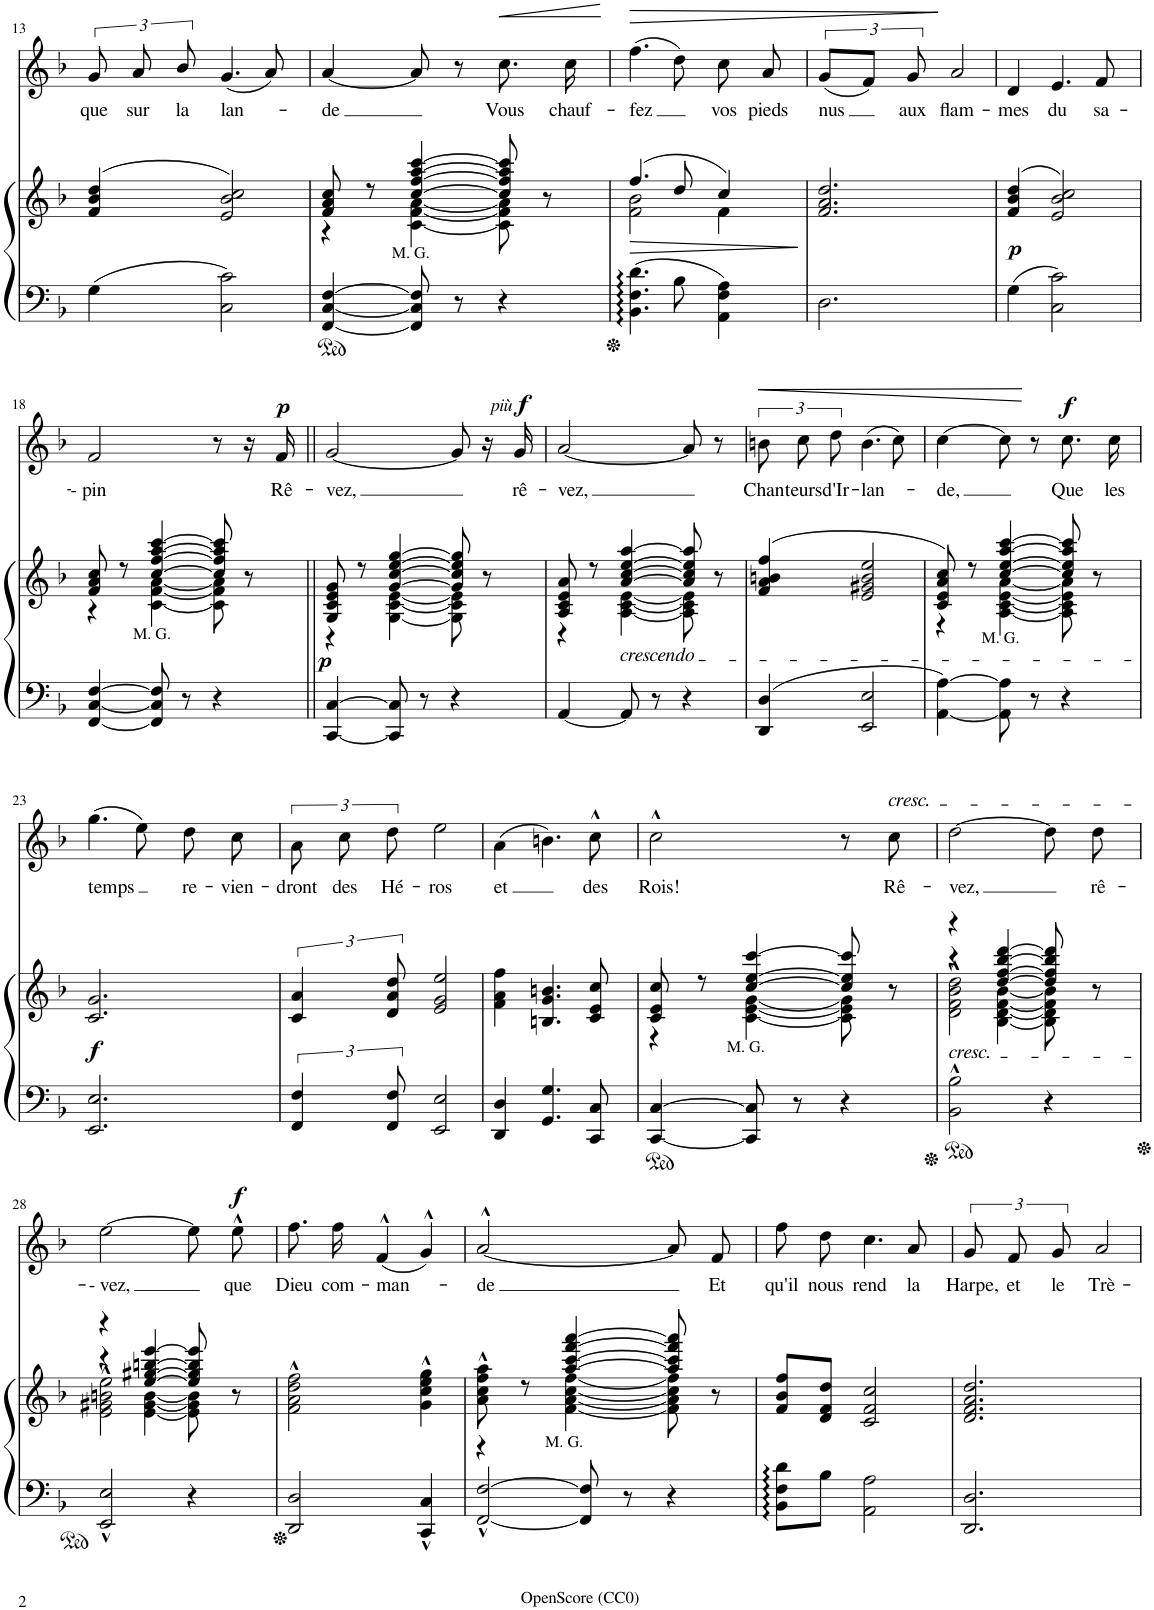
**kern	**kern	**dynam	**kern	**text	**dynam
*part2	*part2	*part2	*part1	*part1	*part1
*staff3	*staff2	*staff2/3	*staff1	*staff1	*staff1
*I"Piano	*	*	*I"Chant Voice	*	*
*I'Pno	*	*	*	*	*
!!LO:PB:g=z
*clefF4	*clefG2	*	*clefG2	*	*
*k[b-]	*k[b-]	*	*k[b-]	*	*
*M3/4	*M3/4	*	*M3/4	*	*
=13	=13	=13	=13	=13	=13
!	!	!	!	!LO:LY:b	!
4G\	(>4f/ 4b-/ 4dd/	.	12g/	que	.
!	!	!	!	!LO:LY:b	!
.	.	.	12a/	sur	.
!	!	!	!	!LO:LY:b	!
.	.	.	12b-/	la	.
!	!	!	!	!LO:LY:b	!
2C\ 2c\	2e/ 2b-/ 2cc/)	.	(4.g/	lan-	.
.	.	.	8a/)	.	.
=14	=14	=14	=14	=14	=14
*	*^	*	*	*	*
!	!	!	!	!	!LO:LY:b	!
[4FF/ [4C/ [4F/	8f/ 8a/ 8cc/	4r	.	[4a/	-de	.
.	8r	.	.	.	.	.
!	!LO:TX:b:t=M. G.	!	!	!	!	!
8FF/] 8C/] 8F/]	[4cc/ [4ff/ [4aa/ [4ccc/	[4c\ [4f\ [<4a\	.	8a/]	.	.
8r	.	.	.	8r	.	.
!	!	!	!	!	!LO:LY:b	!LO:HP:b
4r	8cc/] 8ff/] 8aa/] 8ccc/]	8c\] 8f\] 8a\]	.	8.cc\	Vous	<
.	8r	8ryy	.	.	.	.
!	!	!	!	!	!LO:LY:b	!
.	.	.	.	16cc\	chauf-	.
*	*v	*v	*	*	*	*
.	.	.	.	.	[
=15	=15	=15	=15	=15	=15
!	!	!LO:HP:b	!	!LO:LY:b	!LO:HP:b
*	*^	*	*	*	*
4.BB-\ 4.F\ 4.d\	(4.ff/	2f\ 2b-\	>	(4.ff\	-fez	>
8B-\	8dd/	.	.	8dd\)	.	.
!	!	!	!	!	!LO:LY:b	!
4AA\ 4F\ 4A\	4cc/)	4f\	.	8cc\	vos	.
!	!	!	!	!	!LO:LY:b	!
.	.	.	.	8a/	pieds	.
*	*v	*v	*	*	*	*
.	.	]	.	.	.
=16	=16	=16	=16	=16	=16
!	!	!	!	!LO:LY:b	!
2.D\	2.f/ 2.a/ 2.dd/	.	(12g/L	nus	.
.	.	.	12f/J)	.	.
!	!	!	!	!LO:LY:b	!
.	.	.	12g/	aux	.
!	!	!	!	!LO:LY:b	!
.	.	.	2a/	flam-	]
=17	=17	=17	=17	=17	=17
!	!	!LO:DY:b	!	!LO:LY:b	!
4G\	(>4f/ 4b-/ 4dd/	p	4d/	-mes	.
!	!	!	!	!LO:LY:b	!
2C\ 2c\	2e/ 2b-/ 2cc/)	.	4.e/	du	.
!	!	!	!	!LO:LY:b	!
.	.	.	8f/	sa-	.
!!LO:LB:g=z
=18	=18	=18	=18	=18	=18
*	*^	*	*	*	*
!	!	!	!	!	!LO:LY:b	!
[4FF/ [4C/ [4F/	8f/ 8a/ 8cc/	4r	.	2f/	-- pin	.
.	8r	.	.	.	.	.
!	!LO:TX:b:t=M. G.	!	!	!	!	!
8FF/] 8C/] 8F/]	[4cc/ [4ff/ [4aa/ [4ccc/	[4c\ [4f\ [<4a\	.	.	.	.
8r	.	.	.	.	.	.
4r	8cc/] 8ff/] 8aa/] 8ccc/]	8c\] 8f\] 8a\]	.	8r	.	.
.	8r	8ryy	.	16r	.	.
!	!	!	!	!	!LO:LY:b	!LO:DY:a
.	.	.	.	16f/	Rê-	p
=19||	=19||	=19||	=19||	=19||	=19||	=19||
!	!	!	!LO:DY:b	!	!LO:LY:b	!
[4CC/ [4C/	8G/ 8c/ 8e/ 8g/	4r	p	[2g/	-vez,	.
.	8r	.	.	.	.	.
8CC/] 8C/]	[4g/ [4cc/ [4ee/ [4gg/	[4G\ [4c\ [<4e\	.	.	.	.
8r	.	.	.	.	.	.
4r	8g/] 8cc/] 8ee/] 8gg/]	8G\] 8c\] 8e\]	.	8g/]	.	.
.	8r	8ryy	.	16r	.	.
!	!	!	!	!	!LO:LY:b	!LO:DY:a
!	!	!	!	!	!	!LO:DY:n=1:a
.	.	.	.	16g/	rê-	other-dynamics f
=20	=20	=20	=20	=20	=20	=20
!	!	!	!	!	!LO:LY:b	!
[4AA/	8A/ 8c/ 8e/ 8a/	4r	.	[2a/	-vez,	.
.	8r	.	.	.	.	.
!	!LO:TX:b:i:t=crescendo	!	!	!	!	!
8AA/]	[4a/ [4cc/ [4ee/ [4aa/	[4A\ [4c\ [<4e\	.	.	.	.
8r	.	.	.	.	.	.
4r	8a/] 8cc/] 8ee/] 8aa/]	8A\] 8c\] 8e\]	.	8a/]	.	.
.	8r	8ryy	.	8r	.	.
=21	=21	=21	=21	=21	=21	=21
!	!	!	!	!	!LO:LY:b	!LO:HP:b
*	*v	*v	*	*	*	*
4DD/ 4D/	(>4f/ 4a/ 4bn/ 4ff/	.	12bn\	Chan-	<
!	!	!	!	!LO:LY:b	!
.	.	.	12cc\	-teurs	.
!	!	!	!	!LO:LY:b	!
.	.	.	12dd\	d'Ir-	.
!	!	!	!	!LO:LY:b	!
2EE/ 2E/	2e/ 2g#X/ 2b/ 2ee/	.	(4.b\	-lan-	.
.	.	.	8cc\)	.	.
=22	=22	=22	=22	=22	=22
*	*^	*	*	*	*
!	!	!	!	!	!LO:LY:b	!
[4AA\ [4A\	8c/ 8e/ 8a/ 8cc/)	4r	.	[4cc\	-de,	.
.	8r	.	.	.	.	.
!	!LO:TX:b:t=M. G.	!	!	!	!	!
8AA\] 8A\]	[4cc/ [4ee/ [4aa/ [4ccc/	[4A\ [4c\ [<4e\ [4a\	.	8cc\]	.	.
8r	.	.	.	8r	.	[
!	!	!	!	!	!LO:LY:b	!LO:DY:a
4r	8cc/] 8ee/] 8aa/] 8ccc/]	8A\] 8c\] 8e\] 8a\]	.	8.cc\	Que	f
.	8r	8ryy	.	.	.	.
!	!	!	!	!	!LO:LY:b	!
.	.	.	.	16cc\	les	.
*	*v	*v	*	*	*	*
!!LO:LB:g=z
=23	=23	=23	=23	=23	=23
!	!	!LO:DY:b	!	!LO:LY:b	!
2.EE/ 2.E/	2.c/ 2.g/	f	(4.gg\	temps	.
.	.	.	8ee\)	.	.
!	!	!	!	!LO:LY:b	!
.	.	.	8dd\	re-	.
!	!	!	!	!LO:LY:b	!
.	.	.	8cc\	-vien-	.
=24	=24	=24	=24	=24	=24
!	!	!	!	!LO:LY:b	!
6FF/ 6F/	6c/ 6a/	.	12a\	-dront	.
!	!	!	!	!LO:LY:b	!
.	.	.	12cc\	des	.
!	!	!	!	!LO:LY:b	!
12FF/ 12F/	12d/ 12a/ 12dd/	.	12dd\	Hé-	.
!	!	!	!	!LO:LY:b	!
2EE/ 2E/	2e/ 2g/ 2ee/	.	2ee\	-ros	.
=25	=25	=25	=25	=25	=25
!	!	!	!	!LO:LY:b	!
4DD/ 4D/	4f\ 4a\ 4ff\	.	(4a\	et	.
4.GG/ 4.G/	4.Bn/ 4.g/ 4.bn/	.	4.bn\)	.	.
!	!	!	!	!LO:LY:b	!
8CC/ 8C/	8c/ 8e/ 8cc/	.	8cc^^\	des	.
=26	=26	=26	=26	=26	=26
*	*^	*	*	*	*
!	!	!	!	!	!LO:LY:b	!
[4CC/ [4C/	8c/ 8e/ 8cc/	4r	.	2cc^^\	Rois!	.
.	8r	.	.	.	.	.
!	!LO:TX:b:t=M. G.	!	!	!	!	!
8CC/] 8C/]	[4cc/ [4ee/ [4ccc/	[4c\ [4e\ [<4g\	.	.	.	.
8r	.	.	.	.	.	.
4r	8cc/] 8ee/] 8ccc/]	8c\] 8e\] 8g\]	.	8r	.	.
!	!	!	!	!LO:TX:a:i:t=cresc.	!	!
!	!	!	!	!	!LO:LY:b	!
.	8r	8ryy	.	8cc\	Rê-	.
=27	=27	=27	=27	=27	=27	=27
*	*	*^	*	*	*	*
!	!LO:TX:b:i:t=cresc.	!	!	!	!	!	!
!	!	!	!	!	!	!LO:LY:b	!
2BB-\^^ 2B-\^^	4r	4r	2d\^^ 2f\^^ 2b-\^^ 2dd\^^	.	[2dd\	-vez,	.
.	[4dd/ [4ff/ [4bb-/ [4ddd/	[4B-\ [4d\ [4f\ [4b-\	.	.	.	.	.
4r	8dd/] 8ff/] 8bb-/] 8ddd/]	8B-\] 8d\] 8f\] 8b-\]	4ryy	.	8dd\]	.	.
!	!	!	!	!	!	!LO:LY:b	!
.	8r	8ryy	.	.	8dd\	rê-	.
!!LO:LB:g=z
=28	=28	=28	=28	=28	=28	=28	=28
!	!	!	!	!	!	!LO:LY:b	!
2EE/^^ 2E/^^	4r	4r	2e\^^ 2g#X\^^ 2bn\^^ 2ee\^^	.	[2ee\	-- vez,	.
.	[4ee/ [4gg#X/ [4bbn/ [4eee/	[4e\ [4g#\ [4b\	.	.	.	.	.
4r	8ee/] 8gg#/] 8bb/] 8eee/]	8e\] 8g#\] 8b\]	4ryy	.	8ee\]	.	.
!	!	!	!	!	!	!LO:LY:b	!LO:DY:a
.	8r	8ryy	.	.	8ee^^\	que	f
*	*	*v	*v	*	*	*	*
=29	=29	=29	=29	=29	=29	=29
!	!	!	!	!	!LO:LY:b	!
*	*v	*v	*	*	*	*
2DD/ 2D/	2f\^^ 2a\^^ 2dd\^^ 2ff\^^	.	8.ff\	Dieu	.
!	!	!	!	!LO:LY:b	!
.	.	.	16ff\	com-	.
!	!	!	!	!LO:LY:b	!
.	.	.	(4f^^/	-man-	.
4CC/^^ 4C/^^	4g\^^ 4cc\^^ 4ee\^^ 4gg\^^	.	4g^^/)	.	.
=30	=30	=30	=30	=30	=30
*Xtuplet	*	*	*	*	*
*	*^	*	*	*	*
!	!	!	!	!	!LO:LY:b	!
[3FF/^^ [3F/^^	8a\^^ 8cc\^^ 8ff\^^ 8aa\^^	4r	.	[2a^^/	-de	.
.	8r	.	.	.	.	.
!	!LO:TX:b:t=M. G.	!	!	!	!	!
.	[4aa/ [4ccc/ [4fff/ [4aaa/	[4f\ [4a\ [<4cc\ [4ff\	.	.	.	.
12FF/] 12F/]	.	.	.	.	.	.
12r	.	.	.	.	.	.
4r	8aa/] 8ccc/] 8fff/] 8aaa/]	8f\] 8a\] 8cc\] 8ff\]	.	8a/]	.	.
!	!	!	!	!	!LO:LY:b	!
.	8r	8ryy	.	8f/	Et	.
=31	=31	=31	=31	=31	=31	=31
!	!	!	!	!	!LO:LY:b	!
*	*v	*v	*	*	*	*
8BB-\ 8F\ 8d\L	8f/ 8b-/ 8ff/L	.	8ff\	qu'il	.
!	!	!	!	!LO:LY:b	!
8B-\J	8d/ 8f/ 8dd/J	.	8dd\	nous	.
!	!	!	!	!LO:LY:b	!
2AA\ 2A\	2c/ 2f/ 2cc/	.	4.cc\	rend	.
!	!	!	!	!LO:LY:b	!
.	.	.	8a/	la	.
=32	=32	=32	=32	=32	=32
!	!	!	!	!LO:LY:b	!
2.DD/ 2.D/	2.d/ 2.f/ 2.a/ 2.dd/	.	12g/	Harpe,	.
!	!	!	!	!LO:LY:b	!
.	.	.	12f/	et	.
!	!	!	!	!LO:LY:b	!
.	.	.	12g/	le	.
!	!	!	!	!LO:LY:b	!
.	.	.	2a/	Trè-	.
=	=	=	=	=	=
*-	*-	*-	*-	*-	*-
